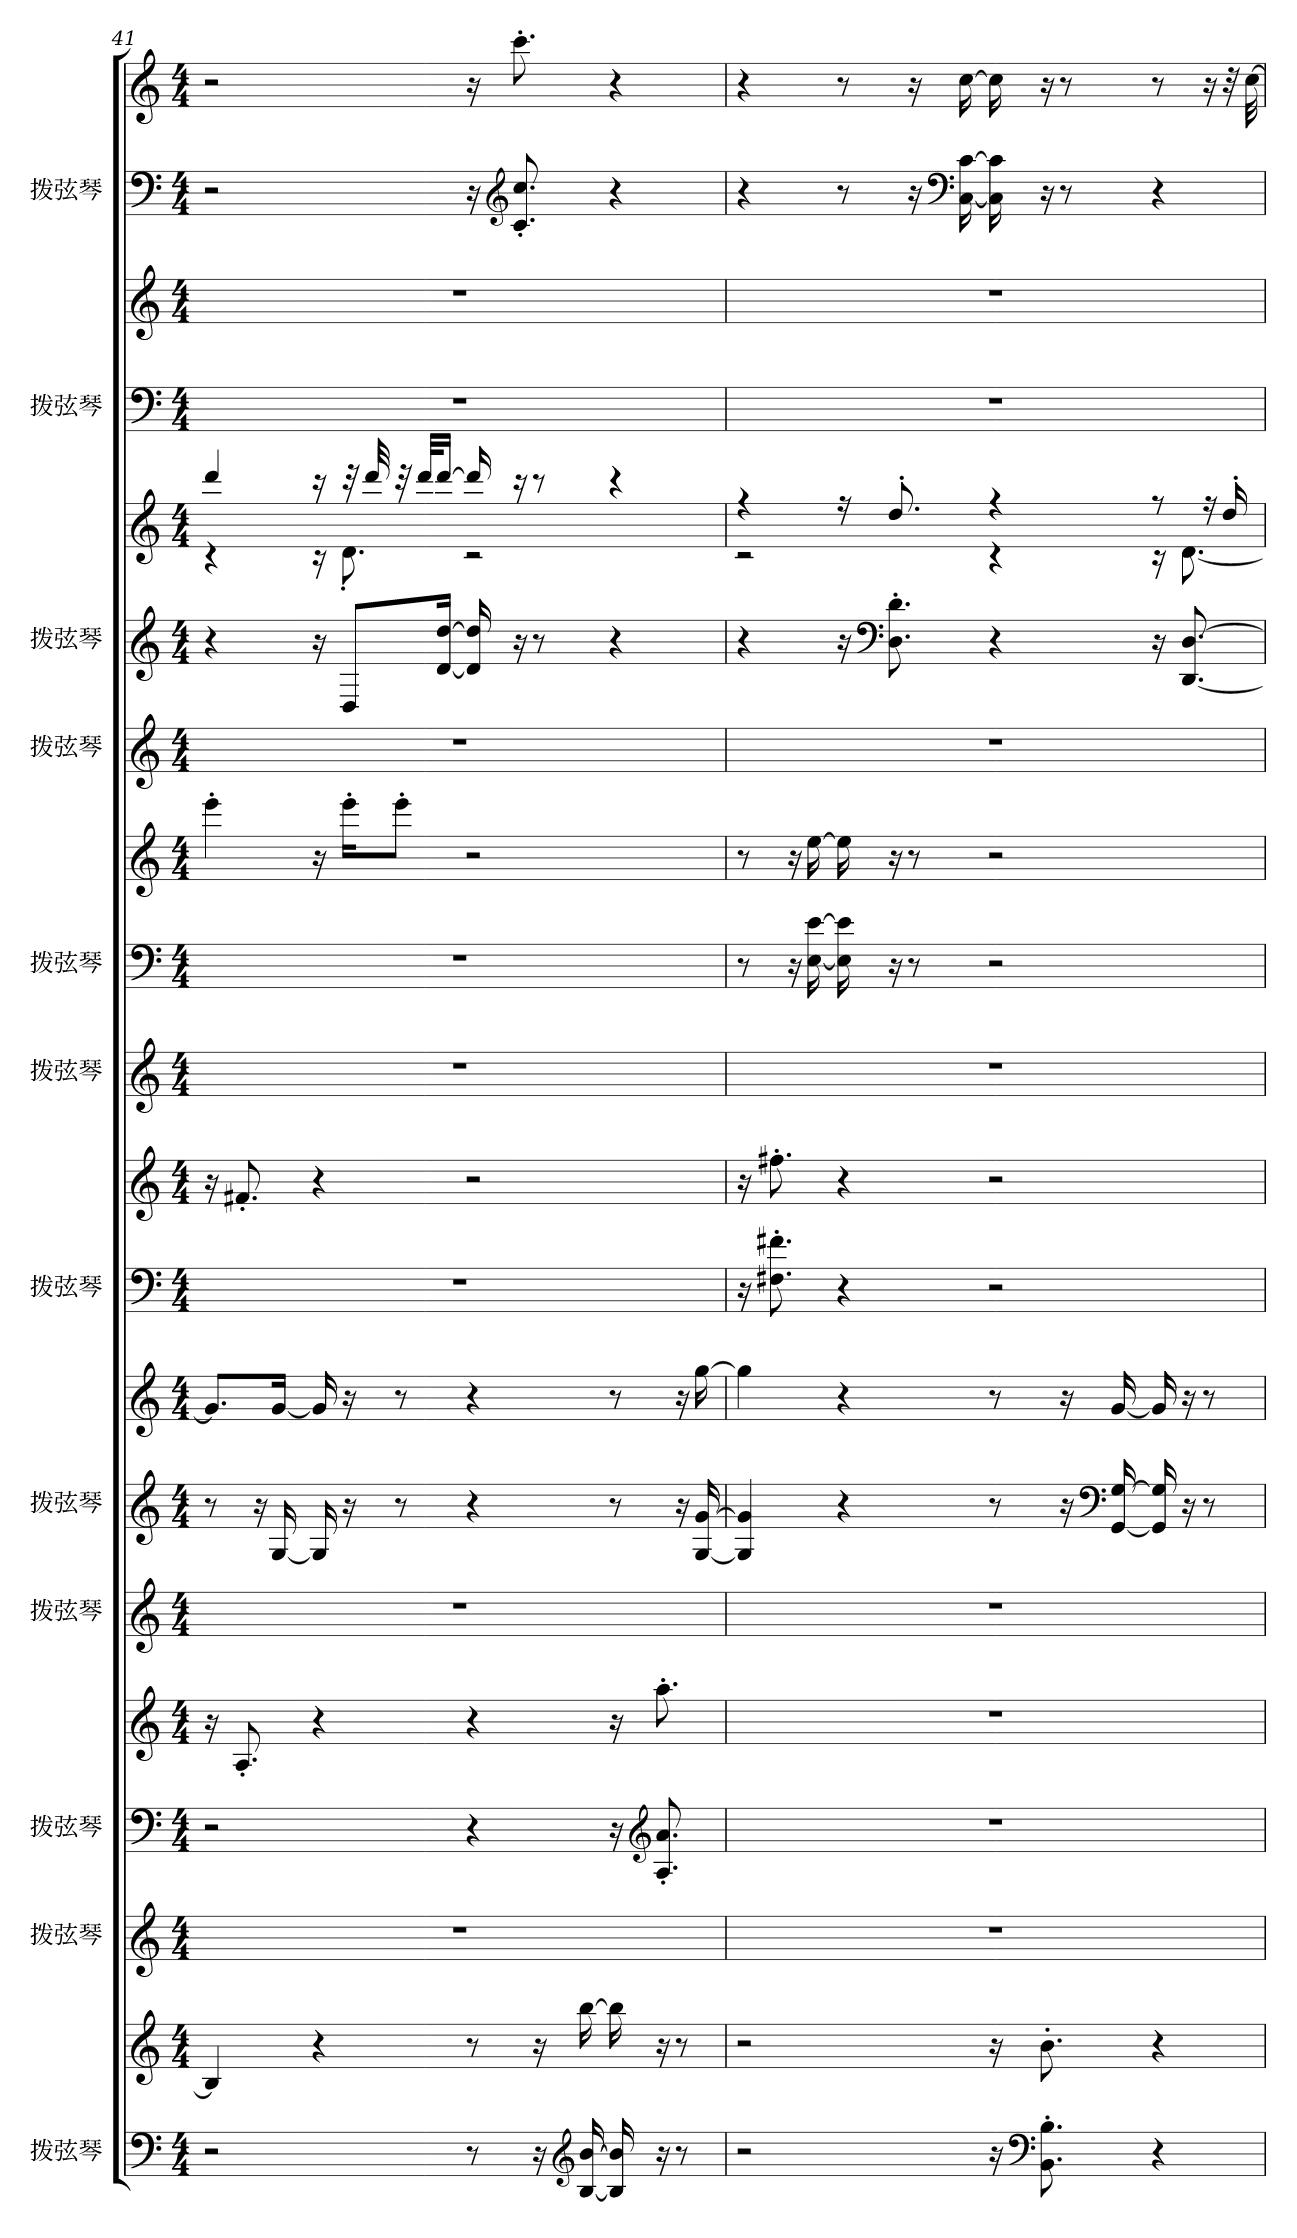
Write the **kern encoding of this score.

**kern	**kern	**kern	**kern	**kern	**kern	**kern	**kern	**kern	**kern	**kern	**kern	**kern	**kern	**kern	**kern	**kern	**kern	**kern	**kern
*part12	*part12	*part11	*part10	*part10	*part9	*part8	*part8	*part7	*part7	*part6	*part5	*part5	*part4	*part3	*part3	*part2	*part2	*part1	*part1
*staff20	*staff19	*staff18	*staff17	*staff16	*staff15	*staff14	*staff13	*staff12	*staff11	*staff10	*staff9	*staff8	*staff7	*staff6	*staff5	*staff4	*staff3	*staff2	*staff1
*I"拨弦琴	*	*I"拨弦琴	*I"拨弦琴	*	*I"拨弦琴	*I"拨弦琴	*	*I"拨弦琴	*	*I"拨弦琴	*I"拨弦琴	*	*I"拨弦琴	*I"拨弦琴	*	*I"拨弦琴	*	*I"拨弦琴	*
!!LO:PB:g=z
*clefF4	*clefG2	*clefG2	*clefF4	*clefG2	*clefG2	*clefG2	*clefG2	*clefF4	*clefG2	*clefG2	*clefF4	*clefG2	*clefG2	*clefG2	*clefG2	*clefF4	*clefG2	*clefF4	*clefG2
*k[]	*k[]	*k[]	*k[]	*k[]	*k[]	*k[]	*k[]	*k[]	*k[]	*k[]	*k[]	*k[]	*k[]	*k[]	*k[]	*k[]	*k[]	*k[]	*k[]
*M4/4	*M4/4	*M4/4	*M4/4	*M4/4	*M4/4	*M4/4	*M4/4	*M4/4	*M4/4	*M4/4	*M4/4	*M4/4	*M4/4	*M4/4	*M4/4	*M4/4	*M4/4	*M4/4	*M4/4
=41	=41	=41	=41	=41	=41	=41	=41	=41	=41	=41	=41	=41	=41	=41	=41	=41	=41	=41	=41
*	*	*	*	*	*	*	*	*	*	*	*	*	*	*	*^	*	*	*	*
2r	4B/]	1r	2r	16r	1r	8r	8.g/L]	1r	16r	1r	1r	4eee'\	1r	4r	4ddd/	4r	1r	1r	2r	2r
.	.	.	.	8.A'/	.	.	.	.	8.f#X'/	.	.	.	.	.	.	.	.	.	.	.
.	.	.	.	.	.	16r	.	.	.	.	.	.	.	.	.	.	.	.	.	.
.	.	.	.	.	.	[16G/	[16g/Jk	.	.	.	.	.	.	.	.	.	.	.	.	.
.	4r	.	.	4r	.	16G/]	16g/]	.	4r	.	.	16r	.	16r	16r	16r	.	.	.	.
.	.	.	.	.	.	16r	16r	.	.	.	.	16eee'\KL	.	8D/L	32r	8.d'\	.	.	.	.
.	.	.	.	.	.	.	.	.	.	.	.	.	.	.	32ddd/	.	.	.	.	.
.	.	.	.	.	.	8r	8r	.	.	.	.	8eee'\J	.	.	32r	.	.	.	.	.
.	.	.	.	.	.	.	.	.	.	.	.	.	.	.	32ddd/KLL	.	.	.	.	.
.	.	.	.	.	.	.	.	.	.	.	.	.	.	[16d/ [16dd/Jk	[16ddd/JJ	.	.	.	.	.
8r	8r	.	4r	4r	.	4r	4r	.	2r	.	.	2r	.	16d/] 16dd/]	16ddd/]	2r	.	.	16r	16r
*	*	*	*	*	*	*	*	*	*	*	*	*	*	*	*	*	*	*	*clefG2	*
.	.	.	.	.	.	.	.	.	.	.	.	.	.	16r	16r	.	.	.	8.c/' 8.cc/'	8.ccc'\
16r	16r	.	.	.	.	.	.	.	.	.	.	.	.	8r	8r	.	.	.	.	.
*clefG2	*	*	*	*	*	*	*	*	*	*	*	*	*	*	*	*	*	*	*	*
[16B/ [16b/	[16bb\	.	.	.	.	.	.	.	.	.	.	.	.	.	.	.	.	.	.	.
16B/] 16b/]	16bb\]	.	16r	16r	.	8r	8r	.	.	.	.	.	.	4r	4r	.	.	.	4r	4r
*	*	*	*clefG2	*	*	*	*	*	*	*	*	*	*	*	*	*	*	*	*	*
16r	16r	.	8.A/' 8.a/'	8.aa'\	.	.	.	.	.	.	.	.	.	.	.	.	.	.	.	.
8r	8r	.	.	.	.	16r	16r	.	.	.	.	.	.	.	.	.	.	.	.	.
.	.	.	.	.	.	[16G/ [16g/	[16gg\	.	.	.	.	.	.	.	.	.	.	.	.	.
!!LO:PB:g=z
=42	=42	=42	=42	=42	=42	=42	=42	=42	=42	=42	=42	=42	=42	=42	=42	=42	=42	=42	=42	=42
2r	2r	1r	1r	1r	1r	4G/] 4g/]	4gg\]	16r	16r	1r	8r	8r	1r	4r	4r	2r	1r	1r	4r	4r
.	.	.	.	.	.	.	.	8.F#X\' 8.f#X\'	8.ff#X'\	.	.	.	.	.	.	.	.	.	.	.
.	.	.	.	.	.	.	.	.	.	.	16r	16r	.	.	.	.	.	.	.	.
.	.	.	.	.	.	.	.	.	.	.	[16E\ [16e\	[16ee\	.	.	.	.	.	.	.	.
.	.	.	.	.	.	4r	4r	4r	4r	.	16E\] 16e\]	16ee\]	.	16r	16r	.	.	.	8r	8r
*	*	*	*	*	*	*	*	*	*	*	*	*	*	*clefF4	*	*	*	*	*	*
.	.	.	.	.	.	.	.	.	.	.	16r	16r	.	8.D\' 8.d\'	8.dd'/	.	.	.	.	.
.	.	.	.	.	.	.	.	.	.	.	8r	8r	.	.	.	.	.	.	16r	16r
*	*	*	*	*	*	*	*	*	*	*	*	*	*	*	*	*	*	*	*clefF4	*
.	.	.	.	.	.	.	.	.	.	.	.	.	.	.	.	.	.	.	[16C\ [16c\	[16cc\
16r	16r	.	.	.	.	8r	8r	2r	2r	.	2r	2r	.	4r	4r	4r	.	.	16C\] 16c\]	16cc\]
*clefF4	*	*	*	*	*	*	*	*	*	*	*	*	*	*	*	*	*	*	*	*
8.BB\' 8.B\'	8.b'\	.	.	.	.	.	.	.	.	.	.	.	.	.	.	.	.	.	16r	16r
.	.	.	.	.	.	16r	16r	.	.	.	.	.	.	.	.	.	.	.	8r	8r
*	*	*	*	*	*	*clefF4	*	*	*	*	*	*	*	*	*	*	*	*	*	*
.	.	.	.	.	.	[16GG/ [16G/	[16g/	.	.	.	.	.	.	.	.	.	.	.	.	.
4r	4r	.	.	.	.	16GG/] 16G/]	16g/]	.	.	.	.	.	.	16r	8r	16r	.	.	4r	8r
.	.	.	.	.	.	16r	16r	.	.	.	.	.	.	[8.DD/ [8.D/	.	[8.d\	.	.	.	.
.	.	.	.	.	.	8r	8r	.	.	.	.	.	.	.	16r	.	.	.	.	16r
.	.	.	.	.	.	.	.	.	.	.	.	.	.	.	16dd'/	.	.	.	.	32r
.	.	.	.	.	.	.	.	.	.	.	.	.	.	.	.	.	.	.	.	[32cc\
*	*	*	*	*	*	*	*	*	*	*	*	*	*	*	*v	*v	*	*	*	*
=	=	=	=	=	=	=	=	=	=	=	=	=	=	=	=	=	=	=	=
*-	*-	*-	*-	*-	*-	*-	*-	*-	*-	*-	*-	*-	*-	*-	*-	*-	*-	*-	*-
